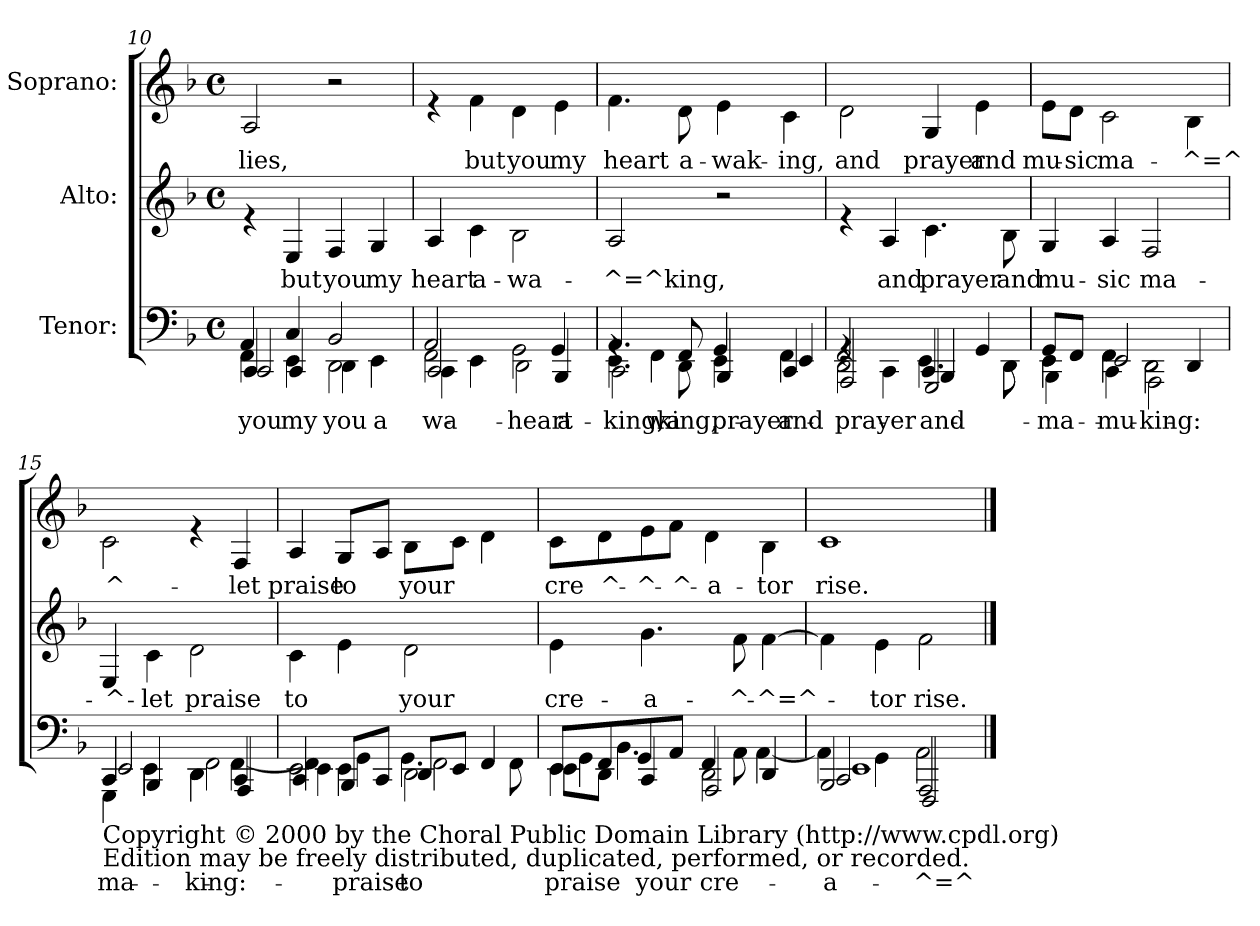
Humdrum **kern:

**kern	**text	**kern	**text	**kern	**text
*part3	*part3	*part2	*part2	*part1	*part1
*staff3	*staff3	*staff2	*staff2	*staff1	*staff1
*I"Tenor:	*	*I"Alto:	*	*I"Soprano:	*
*clefF4	*	*clefG2	*	*clefG2	*
*ITrd-7c-12	*	*ITrd-7c-12	*	*ITrd-7c-12	*
*k[b-]	*	*k[b-]	*	*k[b-]	*
*F:	*	*F:	*	*F:	*
*M4/4	*	*M4/4	*	*M4/4	*
*met(c)	*	*met(c)	*	*met(c)	*
=10	=10	=10	=10	=10	=10
!	!LO:LY:b	!	!	!	!
*^	*	*	*	*	*
!	!	!LO:LY:b	!	!	!	!LO:LY:b
*^	*^	*	*	*	*	*
4C/	4F\	2C/	4A/	you	4re	.	2a/	lies,
!	!	!	!	!LO:LY:b	!	!	!	!
!	!	!	!	!LO:LY:b	!	!LO:LY:b	!	!
4E\	4C/	.	4c/	my	4e/	but	.	.
!	!	!	!	!LO:LY:b	!	!	!	!
!	!	!	!	!LO:LY:b	!	!LO:LY:b	!	!
2D\	4D\	2ryy	2B-/	you	4f/	you	2r	.
!	!	!	!	!LO:LY:b	!	!LO:LY:b	!	!
.	4E\	.	.	a-	4g/	my	.	.
=11	=11	=11	=11	=11	=11	=11	=11	=11
!	!	!	!	!LO:LY:b	!	!	!	!
!	!	!	!	!LO:LY:b	!	!LO:LY:b	!	!
2C/	2F\	4C\	2A/	-wa-	4a/	heart	4re	.
!	!	!	!	!	!	!LO:LY:b	!	!LO:LY:b
.	.	4E\	.	.	4cc\	a-	4ff\	but
!	!	!	!	!LO:LY:b	!	!LO:LY:b	!	!LO:LY:b
4ryy	2G\	2D\	4ryy	-heart	2b-\	-wa-	4dd\	you
!	!	!	!	!LO:LY:b	!	!	!	!LO:LY:b
4BB-/	.	.	4G/	a-	.	.	4ee\	my
!!LO:LB:g=z
=12	=12	=12	=12	=12	=12	=12	=12	=12
!	!	!	!	!LO:LY:b	!	!LO:LY:b	!	!LO:LY:b
4.E\	4rGG	4.A/	2C\	king,	2a/	-^=^king,	4.ff\	heart
!	!	!	!	!LO:LY:b	!	!	!	!
.	4F\	.	.	wa-	.	.	.	.
!	!	!	!	!LO:LY:b	!	!	!	!LO:LY:b
8D\	.	8F/	.	king,	.	.	8dd\	a-
!	!	!	!	!LO:LY:b	!	!	!	!
!	!	!	!	!LO:LY:b	!	!	!	!LO:LY:b
4BB-/	4E\	4G/	2ryy	-prayer	2r	.	4ee\	-wak-
!	!	!	!	!LO:LY:b	!	!	!	!
!	!	!	!	!LO:LY:b	!	!	!	!LO:LY:b
4C/	4F\	4E/	.	and	.	.	4cc\	-ing,
=13	=13	=13	=13	=13	=13	=13	=13	=13
!	!	!	!	!LO:LY:b	!	!	!	!
!	!	!	!	!LO:LY:b	!	!	!	!LO:LY:b
2AA/	2D\	2F/	4rGG	prayer	4re	.	2dd\	and
!	!	!	!	!	!	!LO:LY:b	!	!
.	.	.	4C\	.	4a/	and	.	.
!	!	!	!	!LO:LY:b	!	!	!	!
!	!	!	!	!LO:LY:b	!	!LO:LY:b	!	!LO:LY:b
2GG/	4.C/	4BB-/	4.E\	and	4.cc\	prayer	4g/	prayer
!	!	!	!	!	!	!	!	!LO:LY:b
.	.	4G/	.	.	.	.	4ee\	and
!	!	!	!	!	!	!LO:LY:b	!	!
.	8D\	.	8D\	.	8b-\	and	.	.
=14	=14	=14	=14	=14	=14	=14	=14	=14
!	!	!	!	!LO:LY:b	!	!LO:LY:b	!	!LO:LY:b
4E\	8G/L	4BB-\	4E\	ma-	4g/	mu-	8ee\L	mu-
!	!	!	!	!	!	!	!	!LO:LY:b
.	8F/J	.	.	.	.	.	8dd\J	-sic
!	!	!	!	!LO:LY:b	!	!LO:LY:b	!	!LO:LY:b
4F\	2E/	4C\	4F\	-mu-	4a/	-sic	2cc\	ma-
!	!	!	!	!LO:LY:b	!	!LO:LY:b	!	!
2D\	.	2AA\	2D\	-king:	2f/	ma-	.	.
!	!	!	!	!	!	!	!	!LO:LY:b
.	4D/	.	.	.	.	.	4b-\	-^=^
!!LO:LB:g=z
=15	=15	=15	=15	=15	=15	=15	=15	=15
!LO:TX:b:t=Copyright © 2000 by the Choral Public Domain Library (http&colon;//www.cpdl.org)\nEdition may be freely distributed, duplicated, performed, or recorded.	!	!	!	!	!	!	!	!
!	!	!	!	!LO:LY:b	!	!	!	!
!	!	!	!	!LO:LY:b	!	!LO:LY:b	!	!LO:LY:b
4C/	4C/	2E/	4GG\	-ma-	4e/	-^-	2cc\	^-
!	!	!	!	!	!	!LO:LY:b	!	!
4BB-/	4E\	.	4E\	.	4cc\	-let	.	.
!	!	!	!	!LO:LY:b	!	!	!	!
!	!	!	!	!LO:LY:b	!	!LO:LY:b	!	!
4D\	4D\	4ryy	2F\	-king:	2dd\	praise	4re	.
!	!	!	!	!	!	!	!	!LO:LY:b
4C/	[>4F\	4AA/	.	.	.	.	4f/	-let
=16	=16	=16	=16	=16	=16	=16	=16	=16
!	!	!	!	!LO:LY:b	!	!LO:LY:b	!	!LO:LY:b
2E\	4F\]	4C/	4E\	.	4cc\	to	4a/	praise
!	!	!	!	!LO:LY:b	!	!	!	!LO:LY:b
.	4E\	8BB-/L	4G\	praise	4ee\	.	8g/L	to
.	.	8C/J	.	.	.	.	8a/J	.
!	!	!	!	!LO:LY:b	!	!	!	!
!	!	!	!	!LO:LY:b	!	!LO:LY:b	!	!LO:LY:b
2D\	4.G\	8D/L	2F\	to	2dd\	your	8b-\L	your
.	.	8E/J	.	.	.	.	8cc\J	.
.	.	4F/	.	.	.	.	4dd\	.
.	8F\	.	.	.	.	.	.	.
=17	=17	=17	=17	=17	=17	=17	=17	=17
!	!	!	!	!LO:LY:b	!	!LO:LY:b	!	!LO:LY:b
2E\	8E\L	8E/L	4G\	praise	4ee\	cre-	8cc\L	cre
!	!	!	!	!	!	!	!	!LO:LY:b
.	8D\J	8F/	.	.	.	.	8dd\	^-
!	!	!	!	!LO:LY:b	!	!LO:LY:b	!	!LO:LY:b
.	4C/	8G/	4.B-\	your	4.gg\	-a-	8ee\	-^-
!	!	!	!	!	!	!	!	!LO:LY:b
.	.	8A/J	.	.	.	.	8ff\J	-^-
!	!	!	!	!LO:LY:b	!	!	!	!
!	!	!	!	!LO:LY:b	!	!	!	!LO:LY:b
2AA/	2D\	4F/	.	cre-	.	.	4dd\	-a-
!	!	!	!	!	!	!LO:LY:b	!	!
.	.	.	8A\	.	8ff\	-^-	.	.
!	!	!	!	!	!	!LO:LY:b	!	!LO:LY:b
.	.	4D/	[>4A\	.	[>4ff\	-^=^-	4b-\	-tor
=18	=18	=18	=18	=18	=18	=18	=18	=18
!	!	!	!	!LO:LY:b	!	!	!	!
!	!	!	!	!LO:LY:b	!	!	!	!LO:LY:b
2BB-/	2C/	1E	4A\]	-a-	4ff\]	.	1cc	rise.
!	!	!	!	!	!	!LO:LY:b	!	!
.	.	.	4G\	.	4ee\	-tor	.	.
!	!	!	!	!LO:LY:b	!	!	!	!
!	!	!	!	!LO:LY:b	!	!LO:LY:b	!	!
2AA/	2FF/	.	2A\	-^=^-	2ff\	rise.	.	.
*v	*v	*v	*v	*	*	*	*	*
==	==	==	==	==	==
*-	*-	*-	*-	*-	*-
